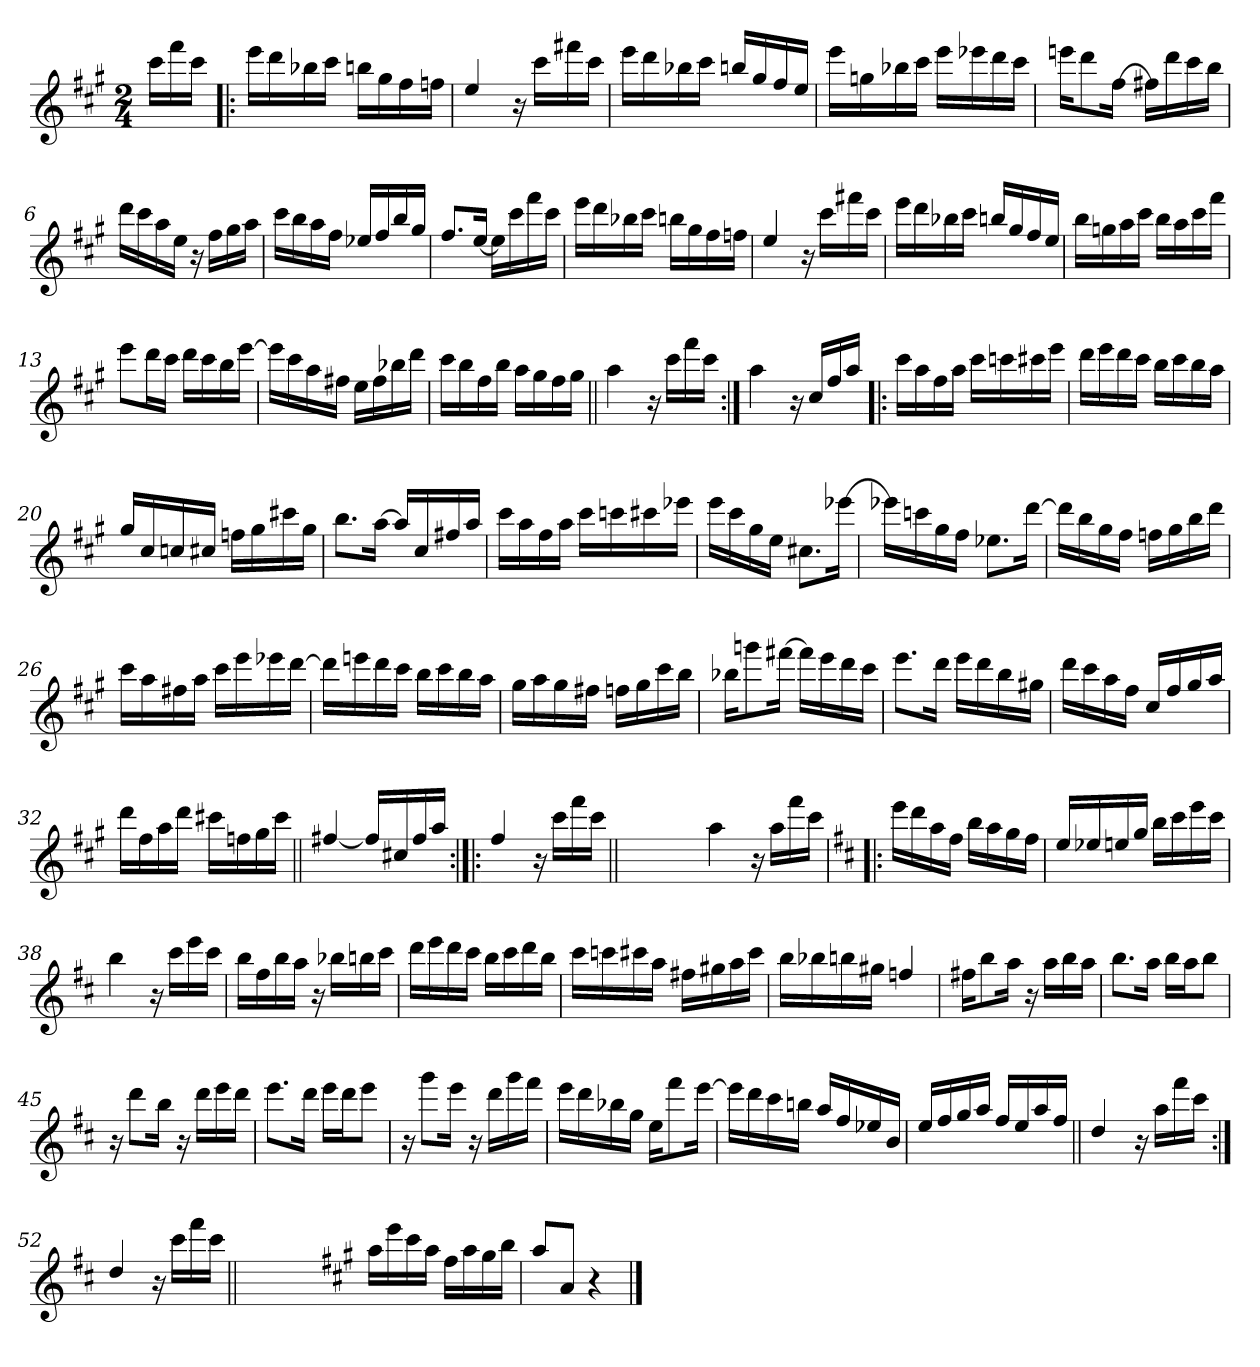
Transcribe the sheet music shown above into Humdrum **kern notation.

**kern
*part1
*staff1
*clefG2
*k[f#c#g#]
*A:
*M2/4
=
16ccc#\LL
16fff#\
16ccc#\JJ
=1!|:
16eee\LL
16ddd\
16bb-X\
16ccc#\JJ
16bbn\LL
16gg#\
16ff#\
16ffn\JJ
=2
4ee/
16r
16ccc#\LL
16fff#X\
16ccc#\JJ
=3
16eee\LL
16ddd\
16bb-X\
16ccc#\JJ
16bbn/LL
16gg#/
16ff#/
16ee/JJ
=4
16eee\LL
16ggn\
16bb-X\
16ccc#\JJ
16eee\LL
16eee-X\
16ddd\
16ccc#\JJ
!!LO:LB:g=z
=5
16eeen\KL
8ddd\
[16ff#\Jk
16ff#X\LL]
16ddd\
16ccc#\
16bb\JJ
=6
16ddd\LL
16ccc#\
16aa\
16ee\JJ
16r
16ff#\LL
16gg#\
16aa\JJ
=7
16ccc#\LL
16bb\
16aa\
16ff#\JJ
16ee-X/LL
16ff#/
16bb/
16gg#/JJ
=8
8.ff#/L
[16ee/Jk
16ee\LL]
16ccc#\
16fff#\
16ccc#\JJ
!!LO:LB:g=z
=9
16eee\LL
16ddd\
16bb-X\
16ccc#\JJ
16bbn\LL
16gg#\
16ff#\
16ffn\JJ
=10
4ee/
16r
16ccc#\LL
16fff#X\
16ccc#\JJ
=11
16eee\LL
16ddd\
16bb-X\
16ccc#\JJ
16bbn/LL
16gg#/
16ff#/
16ee/JJ
=12
16bb\LL
16ggn\
16aa\
16ccc#\JJ
16bb\LL
16aa\
16ccc#\
16fff#\JJ
!!LO:LB:g=z
=13
8eee\L
16ddd\L
16ccc#\JJ
16ddd\LL
16ccc#\
16bb\
[16eee\JJ
=14
16eee\LL]
16ccc#\
16aa\
16ff#X\JJ
16ee\LL
16ff#\
16bb-X\
16ddd\JJ
=15
16ccc#\LL
16bb\
16ff#\
16bb\JJ
16aa\LL
16gg#\
16ff#\
16gg#\JJ
=16||
4aa\
16r
16ccc#\LL
16fff#\
16ccc#\JJ
!!LO:LB:g=z
=17:|!
4aa\
16r
16cc#/LL
16ff#/
16aa/JJ
=18!|:
16ccc#\LL
16aa\
16ff#\
16aa\JJ
16ccc#\LL
16cccn\
16ccc#X\
16eee\JJ
=19
16ddd\LL
16eee\
16ddd\
16ccc#\JJ
16bb\LL
16ccc#\
16bb\
16aa\JJ
=20
16gg#/LL
16cc#/
16ccn/
16cc#X/JJ
16ffn\LL
16gg#\
16ccc#X\
16gg#\JJ
!!LO:LB:g=z
=21
8.bb\L
[16aa\Jk
16aa/LL]
16cc#/
16ff#X/
16aa/JJ
=22
16ccc#\LL
16aa\
16ff#\
16aa\JJ
16ccc#\LL
16cccn\
16ccc#X\
16eee-X\JJ
=23
16eee\LL
16ccc#\
16gg#\
16ee\JJ
8.cc#X\L
[16eee-X\Jk
=24
16eee-X\LL]
16cccn\
16gg#\
16ff#\JJ
8.ee-X\L
[16ddd\Jk
!!LO:LB:g=z
=25
16ddd\LL]
16bb\
16gg#\
16ff#\JJ
16ffn\LL
16gg#\
16bb\
16ddd\JJ
=26
16ccc#\LL
16aa\
16ff#X\
16aa\JJ
16ccc#\LL
16eee\
16eee-X\
[16ddd\JJ
=27
16ddd\LL]
16eeen\
16ddd\
16ccc#\JJ
16bb\LL
16ccc#\
16bb\
16aa\JJ
=28
16gg#\LL
16aa\
16gg#\
16ff#X\JJ
16ffn\LL
16gg#\
16ccc#\
16bb\JJ
!!LO:LB:g=z
=29
16bb-X\KL
8gggn\
[16fff#X\Jk
16fff#\LL]
16eee\
16ddd\
16ccc#\JJ
=30
8.eee\L
16ddd\Jk
16eee\LL
16ddd\
16bb\
16gg#X\JJ
=31
16ddd\LL
16ccc#\
16aa\
16ff#\JJ
16cc#/LL
16ff#/
16gg#/
16aa/JJ
=32
16ddd\LL
16ff#\
16aa\
16ddd\JJ
16ccc#X\LL
16ffn\
16gg#\
16ccc#\JJ
!!LO:LB:g=z
=33||
[4ff#X/
16ff#/LL]
16cc#X/
16ff#/
16aa/JJ
=34:|!|:
4ff#/
16r
16ccc#\LL
16fff#\
16ccc#\JJ
=34X341||
2ryy
!!LO:PB:g=z
=35-
4aa\
16r
16aa\LL
16fff#\
16ccc#\JJ
=36!|:
*k[f#c#]
*D:
16eee\LL
16ddd\
16aa\
16ff#\JJ
16bb\LL
16aa\
16gg\
16ff#\JJ
=37
16ee/LL
16ee-X/
16een/
16gg/JJ
16bb\LL
16ccc#\
16eee\
16ccc#\JJ
=38
4bb\
16r
16ccc#\LL
16eee\
16ccc#\JJ
!!LO:LB:g=z
=39
16bb\LL
16ff#\
16bb\
16aa\JJ
16r
16bb-X\LL
16bbn\
16ccc#\JJ
=40
16ddd\LL
16eee\
16ddd\
16ccc#\JJ
16bb\LL
16ccc#\
16ddd\
16bb\JJ
=41
16ccc#\LL
16cccn\
16ccc#X\
16aa\JJ
16ff#X\LL
16gg#X\
16aa\
16ccc#\JJ
=42
16bb\LL
16bb-X\
16bbn\
16gg#X\JJ
4ffn/
!!LO:LB:g=z
=43
16ff#X\KL
8bb\
16aa\Jk
16r
16aa\LL
16bb\
16aa\JJ
=44
8.bb\L
16aa\Jk
16bb\LL
16aa\J
8bb\J
=45
16r
8ddd\L
16bb\Jk
16r
16ddd\LL
16eee\
16ddd\JJ
=46
8.eee\L
16ddd\Jk
16eee\LL
16ddd\J
8eee\J
!!LO:LB:g=z
=47
16r
8ggg\L
16eee\Jk
16r
16ddd\LL
16ggg\
16fff#\JJ
=48
16eee\LL
16ddd\
16bb-X\
16gg\JJ
16ee\KL
8fff#\
[16eee\Jk
=49
16eee\LL]
16ddd\
16ccc#\
16bbn\JJ
16aa/LL
16ff#/
16ee-X/
16b/JJ
=50
16ee/LL
16ff#/
16gg/
16aa/JJ
16ff#/LL
16ee/
16aa/
16ff#/JJ
!!LO:LB:g=z
=51||
4dd/
16r
16aa\LL
16fff#\
16ccc#\JJ
=52:|!
4dd/
16r
16ccc#\LL
16fff#\
16ccc#\JJ
=52X522||
2ryy
!!LO:LB:g=z
=53-
*k[f#c#g#]
*A:
16aa\LL
16eee\
16ccc#\
16aa\JJ
16ff#\LL
16aa\
16gg#\
16bb\JJ
=54
8aa/L
8a/J
4r
==
*-
